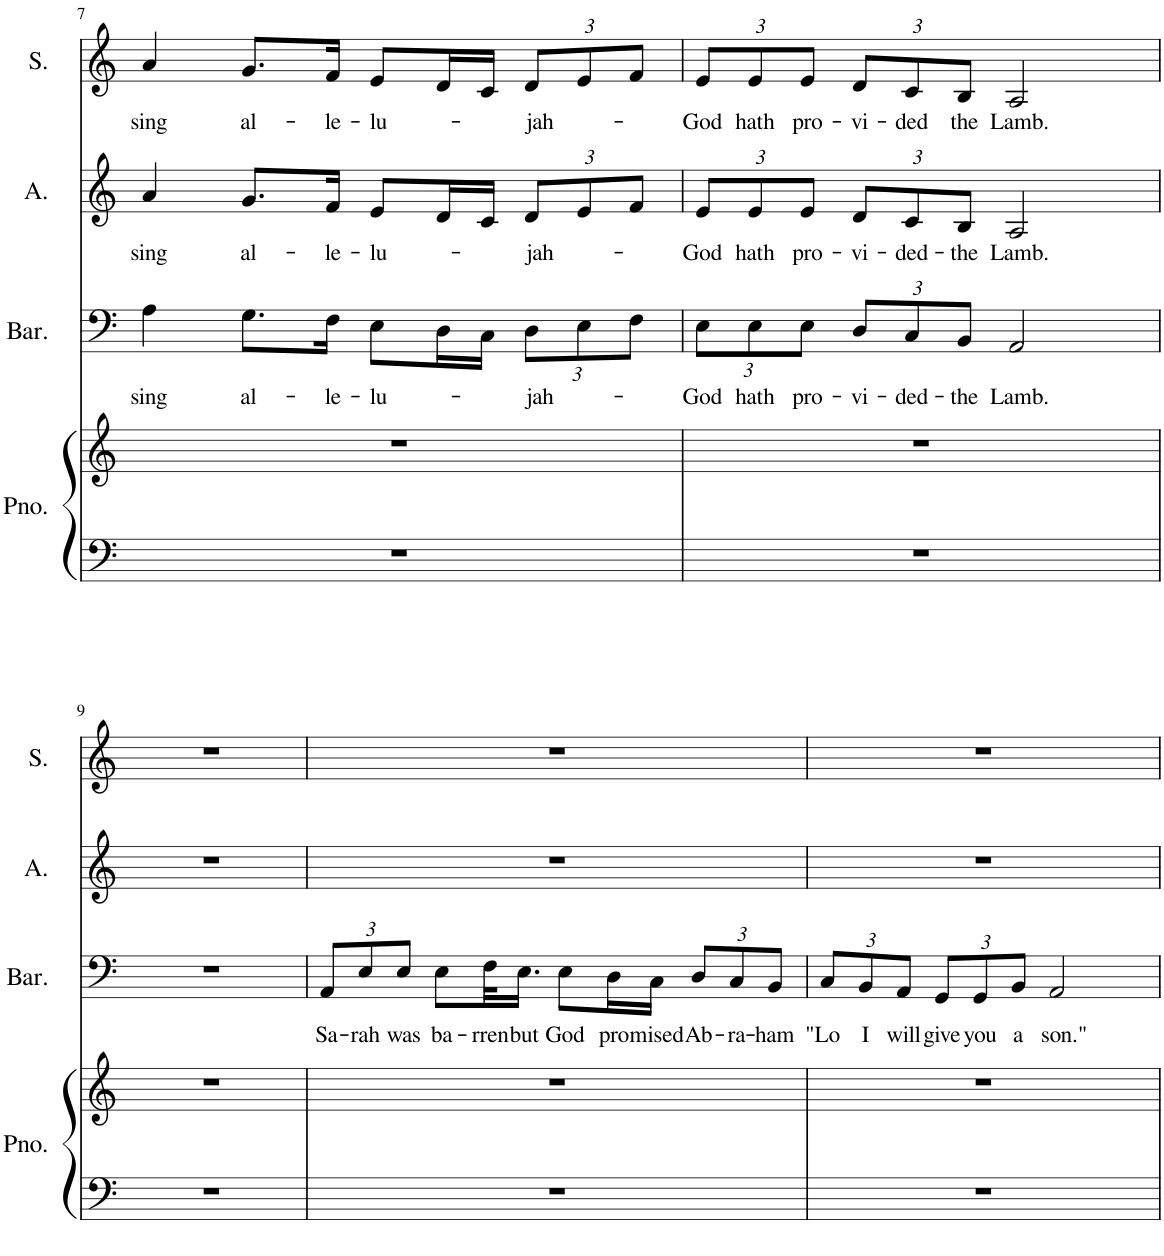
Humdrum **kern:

**kern	**kern	**kern	**text	**kern	**text	**kern	**text
*part4	*part4	*part3	*part3	*part2	*part2	*part1	*part1
*staff5	*staff4	*staff3	*staff3	*staff2	*staff2	*staff1	*staff1
*I"Piano	*	*I"Baritone	*	*I"Alto	*	*I"Soprano	*
*I'Pno.	*	*I'Bar.	*	*I'A.	*	*I'S.	*
!!LO:PB:g=z
*clefF4	*clefG2	*clefF4	*	*clefG2	*	*clefG2	*
*k[]	*k[]	*k[]	*	*k[]	*	*k[]	*
*M4/4	*M4/4	*M4/4	*	*M4/4	*	*M4/4	*
=7	=7	=7	=7	=7	=7	=7	=7
!	!	!	!LO:LY:b	!	!LO:LY:b	!	!LO:LY:b
1r	1r	4A\	sing	4a/	sing	4a/	sing
!	!	!	!LO:LY:b	!	!LO:LY:b	!	!LO:LY:b
.	.	8.G\L	al-	8.g/L	al-	8.g/L	al-
!	!	!	!LO:LY:b	!	!LO:LY:b	!	!LO:LY:b
.	.	16F\Jk	-le-	16f/Jk	-le-	16f/Jk	-le-
!	!	!	!LO:LY:b	!	!LO:LY:b	!	!LO:LY:b
.	.	8E\L	-lu-	8e/L	-lu-	8e/L	-lu-
.	.	16D\L	.	16d/L	.	16d/L	.
.	.	16C\JJ	.	16c/JJ	.	16c/JJ	.
*	*	*Xbrackettup	*	*	*	*	*
!	!	!	!LO:LY:b	!	!	!	!
*	*	*	*	*Xbrackettup	*	*	*
!	!	!	!	!	!LO:LY:b	!	!
*	*	*	*	*	*	*Xbrackettup	*
!	!	!	!	!	!	!	!LO:LY:b
.	.	12D\L	-jah-	12d/L	-jah-	12d/L	-jah-
.	.	12E\	.	12e/	.	12e/	.
.	.	12F\J	.	12f/J	.	12f/J	.
=8	=8	=8	=8	=8	=8	=8	=8
!	!	!	!LO:LY:b	!	!LO:LY:b	!	!LO:LY:b
1r	1r	12E\L	-God	12e/L	-God	12e/L	-God
!	!	!	!LO:LY:b	!	!LO:LY:b	!	!LO:LY:b
.	.	12E\	hath	12e/	hath	12e/	hath
!	!	!	!LO:LY:b	!	!LO:LY:b	!	!LO:LY:b
.	.	12E\J	pro-	12e/J	pro-	12e/J	pro-
!	!	!	!LO:LY:b	!	!LO:LY:b	!	!LO:LY:b
.	.	12D/L	-vi-	12d/L	-vi-	12d/L	-vi-
!	!	!	!LO:LY:b	!	!LO:LY:b	!	!LO:LY:b
.	.	12C/	-ded-	12c/	-ded-	12c/	-ded
!	!	!	!LO:LY:b	!	!LO:LY:b	!	!LO:LY:b
.	.	12BB/J	the	12B/J	the	12B/J	the
!	!	!	!LO:LY:b	!	!LO:LY:b	!	!LO:LY:b
.	.	2AA/	Lamb.	2A/	-Lamb.	2A/	Lamb.
!!LO:LB:g=z
=9	=9	=9	=9	=9	=9	=9	=9
1r	1r	1r	.	1r	.	1r	.
=10	=10	=10	=10	=10	=10	=10	=10
!	!	!	!LO:LY:b	!	!	!	!
1r	1r	12AA/L	Sa-	1r	.	1r	.
!	!	!	!LO:LY:b	!	!	!	!
.	.	12E/	-rah	.	.	.	.
!	!	!	!LO:LY:b	!	!	!	!
.	.	12E/J	was	.	.	.	.
!	!	!	!LO:LY:b	!	!	!	!
.	.	8E\L	ba-	.	.	.	.
!	!	!	!LO:LY:b	!	!	!	!
.	.	32F\KL	-rren	.	.	.	.
!	!	!	!LO:LY:b	!	!	!	!
.	.	16.E\JJ	but	.	.	.	.
!	!	!	!LO:LY:b	!	!	!	!
.	.	8E\L	God	.	.	.	.
!	!	!	!LO:LY:b	!	!	!	!
.	.	16D\L	pro	.	.	.	.
!	!	!	!LO:LY:b	!	!	!	!
.	.	16C\JJ	mised	.	.	.	.
!	!	!	!LO:LY:b	!	!	!	!
.	.	12D/L	Ab-	.	.	.	.
!	!	!	!LO:LY:b	!	!	!	!
.	.	12C/	-ra-	.	.	.	.
!	!	!	!LO:LY:b	!	!	!	!
.	.	12BB/J	-ham	.	.	.	.
=11	=11	=11	=11	=11	=11	=11	=11
!	!	!	!LO:LY:b	!	!	!	!
1r	1r	12C/L	"Lo	1r	.	1r	.
!	!	!	!LO:LY:b	!	!	!	!
.	.	12BB/	I	.	.	.	.
!	!	!	!LO:LY:b	!	!	!	!
.	.	12AA/J	will	.	.	.	.
!	!	!	!LO:LY:b	!	!	!	!
.	.	12GG/L	give	.	.	.	.
!	!	!	!LO:LY:b	!	!	!	!
.	.	12GG/	you	.	.	.	.
!	!	!	!LO:LY:b	!	!	!	!
.	.	12BB/J	a	.	.	.	.
!	!	!	!LO:LY:b	!	!	!	!
.	.	2AA/	son."	.	.	.	.
=	=	=	=	=	=	=	=
*-	*-	*-	*-	*-	*-	*-	*-
